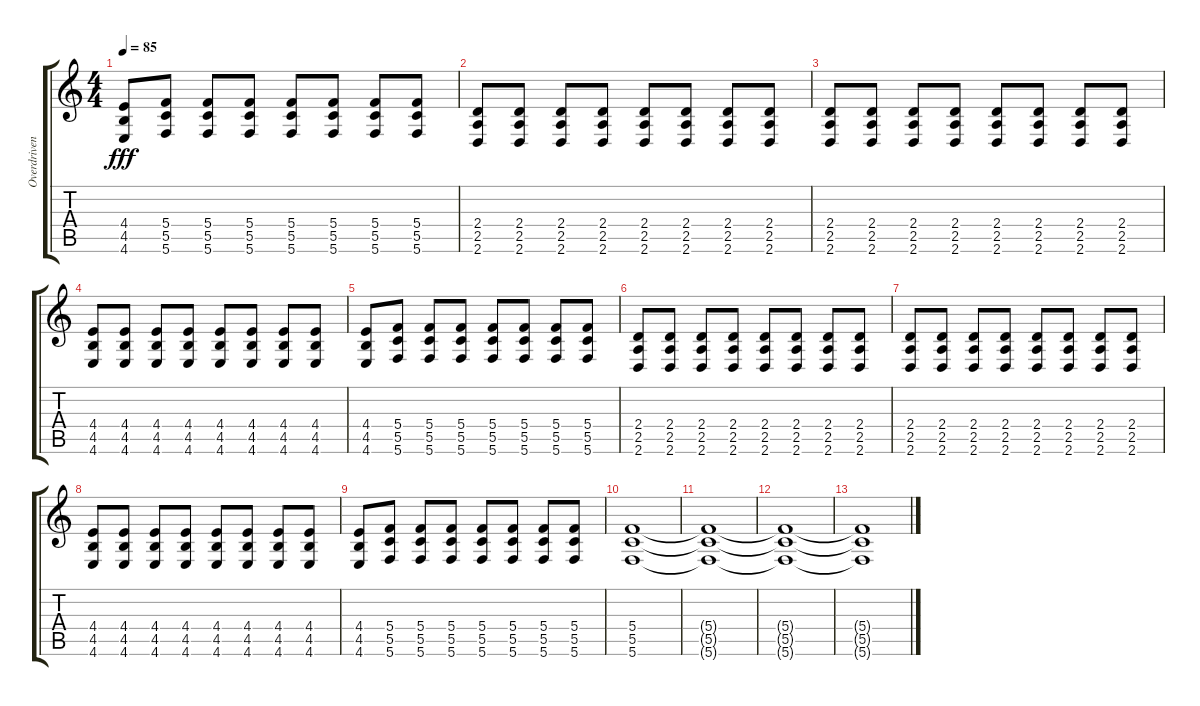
\track ("Overdriven Guitar" "Overdriven") {instrument overdrivenguitar}
\staff {score tabs}
\tuning (D4 A3 F3 C3 G2 C2) {hide}
\ts (4 4)
\tempo 85
\clef g2
\ks c
(4.4 4.5 4.6).8{dy fff} (5.4 5.5 5.6).8 (5.4 5.5 5.6).8 (5.4 5.5 5.6).8 (5.4 5.5 5.6).8 (5.4 5.5 5.6).8 (5.4 5.5 5.6).8 (5.4 5.5 5.6).8 |
(2.4 2.5 2.6).8 (2.4 2.5 2.6).8 (2.4 2.5 2.6).8 (2.4 2.5 2.6).8 (2.4 2.5 2.6).8 (2.4 2.5 2.6).8 (2.4 2.5 2.6).8 (2.4 2.5 2.6).8 |
(2.4 2.5 2.6).8 (2.4 2.5 2.6).8 (2.4 2.5 2.6).8 (2.4 2.5 2.6).8 (2.4 2.5 2.6).8 (2.4 2.5 2.6).8 (2.4 2.5 2.6).8 (2.4 2.5 2.6).8 |
(4.4 4.5 4.6).8 (4.4 4.5 4.6).8 (4.4 4.5 4.6).8 (4.4 4.5 4.6).8 (4.4 4.5 4.6).8 (4.4 4.5 4.6).8 (4.4 4.5 4.6).8 (4.4 4.5 4.6).8 |
(4.4 4.5 4.6).8 (5.4 5.5 5.6).8 (5.4 5.5 5.6).8 (5.4 5.5 5.6).8 (5.4 5.5 5.6).8 (5.4 5.5 5.6).8 (5.4 5.5 5.6).8 (5.4 5.5 5.6).8 |
(2.4 2.5 2.6).8 (2.4 2.5 2.6).8 (2.4 2.5 2.6).8 (2.4 2.5 2.6).8 (2.4 2.5 2.6).8 (2.4 2.5 2.6).8 (2.4 2.5 2.6).8 (2.4 2.5 2.6).8 |
(2.4 2.5 2.6).8 (2.4 2.5 2.6).8 (2.4 2.5 2.6).8 (2.4 2.5 2.6).8 (2.4 2.5 2.6).8 (2.4 2.5 2.6).8 (2.4 2.5 2.6).8 (2.4 2.5 2.6).8 |
(4.4 4.5 4.6).8 (4.4 4.5 4.6).8 (4.4 4.5 4.6).8 (4.4 4.5 4.6).8 (4.4 4.5 4.6).8 (4.4 4.5 4.6).8 (4.4 4.5 4.6).8 (4.4 4.5 4.6).8 |
(4.4 4.5 4.6).8 (5.4 5.5 5.6).8 (5.4 5.5 5.6).8 (5.4 5.5 5.6).8 (5.4 5.5 5.6).8 (5.4 5.5 5.6).8 (5.4 5.5 5.6).8 (5.4 5.5 5.6).8 |
(5.4 5.5 5.6).1 |
(5.4{t} 5.5{t} 5.6{t}).1 |
(5.4{t} 5.5{t} 5.6{t}).1 |
(5.4{t} 5.5{t} 5.6{t}).1
